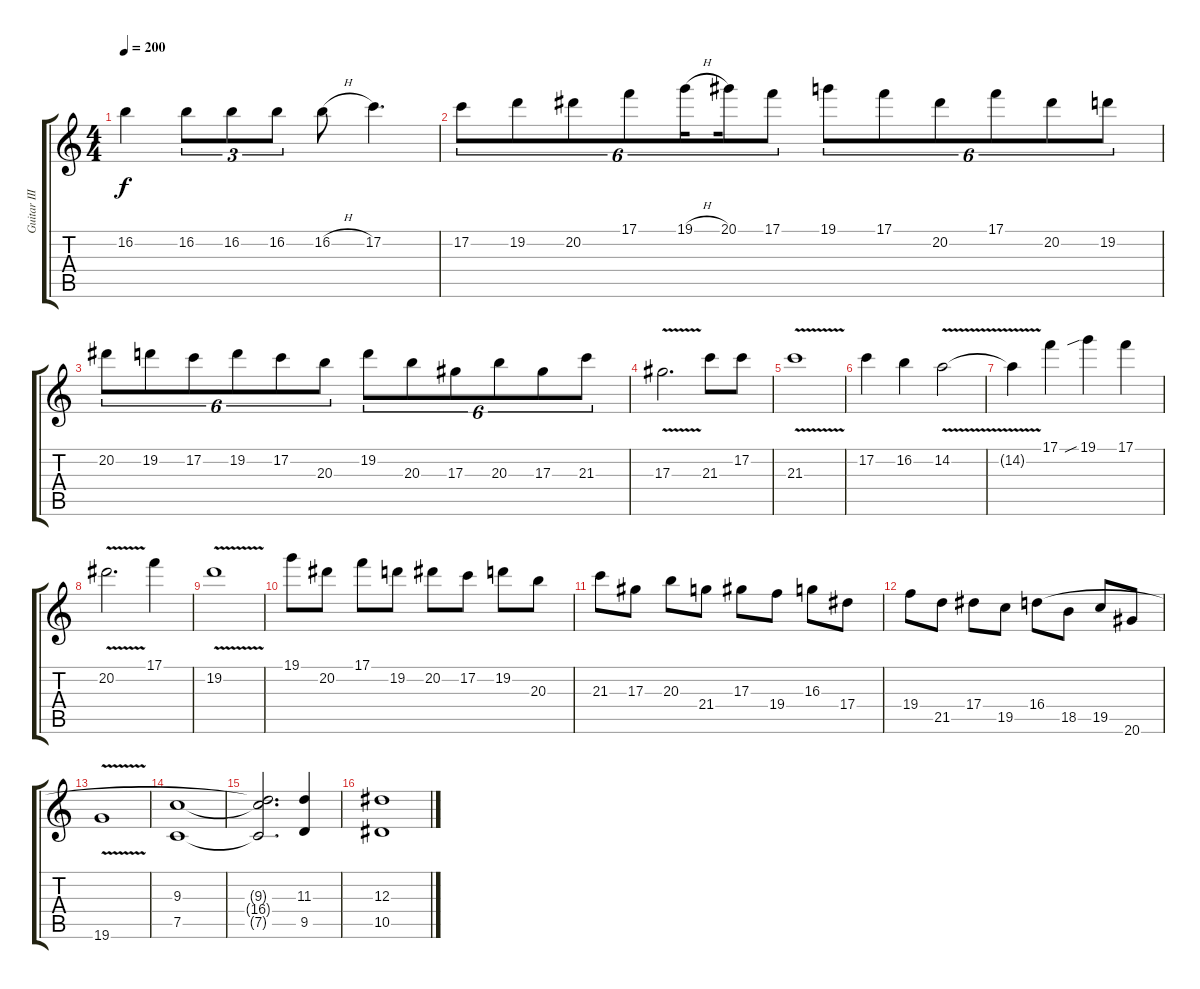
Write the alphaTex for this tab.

\track ("Guitar III" "Guitar III") {instrument distortionguitar}
\staff {score tabs}
\tuning (C4 G3 Eb3 Bb2 F2 C2) {hide}
\ts (4 4)
\tempo 200
\clef g2
\ks c
16.2{t}.4{dy f} 16.2.8{tu (3 2)} 16.2.8{tu (3 2)} 16.2.8{tu (3 2)} 16.2{h}.8 17.2.4{d} |
17.2.8{tu (6 4)} 19.2.8{tu (6 4)} 20.2.8{tu (6 4)} 17.1.8{tu (6 4)} 19.1{h}.16{tu (6 4) beam splitsecondary} 20.1.16{tu (6 4)} 17.1.8{tu (6 4)} 19.1.8{tu (6 4)} 17.1.8{tu (6 4)} 20.2.8{tu (6 4)} 17.1.8{tu (6 4)} 20.2.8{tu (6 4)} 19.2.8{tu (6 4)} |
20.2.8{tu (6 4)} 19.2.8{tu (6 4)} 17.2.8{tu (6 4)} 19.2.8{tu (6 4)} 17.2.8{tu (6 4)} 20.3.8{tu (6 4)} 19.2.8{tu (6 4)} 20.3.8{tu (6 4)} 17.3.8{tu (6 4)} 20.3.8{tu (6 4)} 17.3.8{tu (6 4)} 21.3.8{tu (6 4)} |
17.3{v}.2{d} 21.3.8 17.2.8 |
21.3{v}.1 |
17.2.4 16.2.4 14.2{v}.2 |
14.2{t}.4 17.1.4 19.1{sib}.4 17.1.4 |
20.2{v}.2{d} 17.1.4 |
19.2{v}.1 |
19.1.8 20.2.8 17.1.8 19.2.8 20.2.8 17.2.8 19.2.8 20.3.8 |
21.3.8 17.3.8 20.3.8 21.4.8 17.3.8 19.4.8 16.3.8 17.4.8 |
19.4.8 21.5.8 17.4.8 19.5.8 16.4.8 18.5.8 19.5.8 20.6.8 |
19.6{v}.1 |
(9.3 7.5).1 |
(9.3{t} 16.4{t} 7.5{t}).2{d} (11.3 9.5).4 |
(12.3 10.5).1
